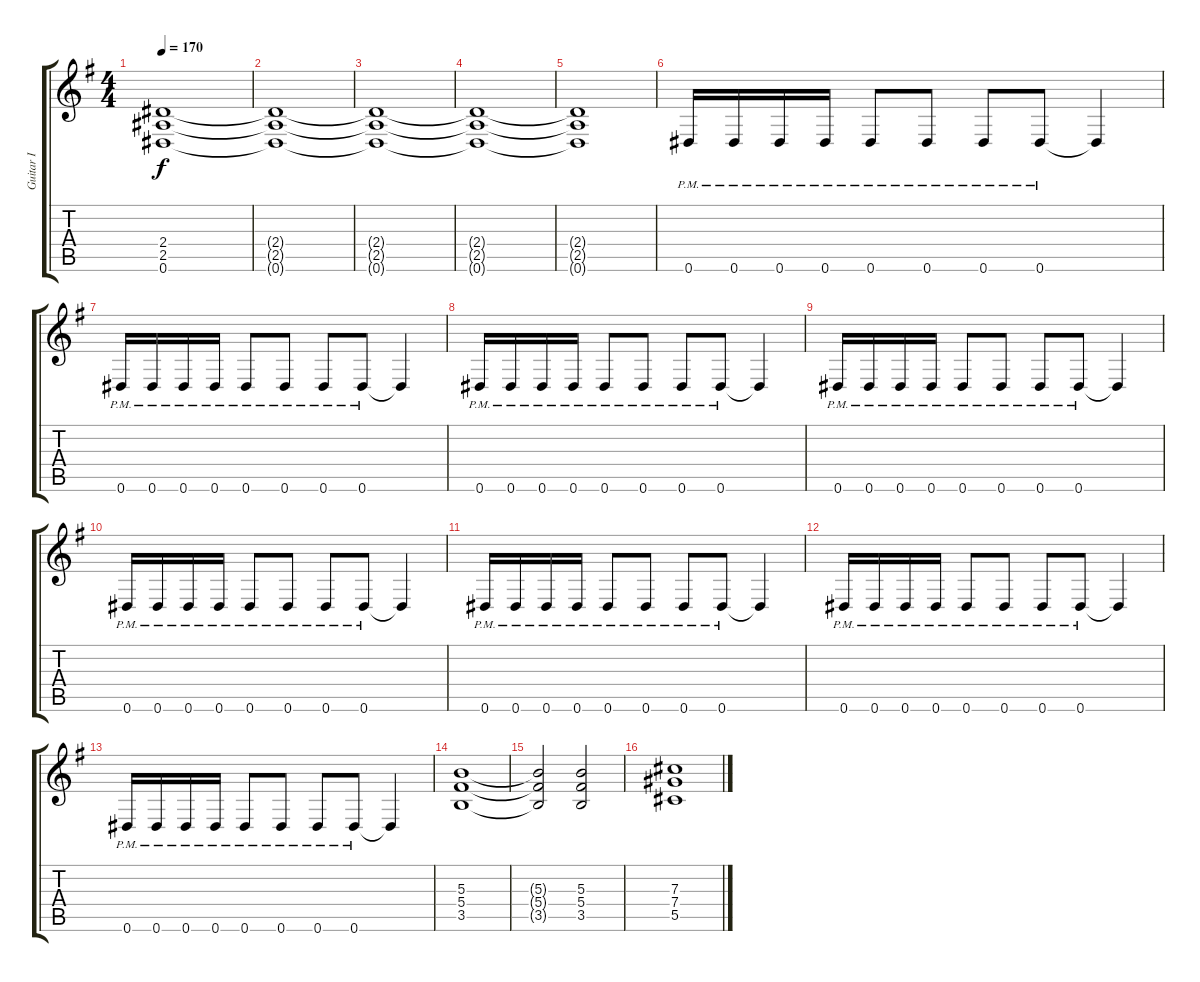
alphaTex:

\track ("Guitar I" "Guitar I") {instrument distortionguitar}
\staff {score tabs}
\tuning (Eb4 Bb3 Gb3 Db3 Ab2 Eb2) {hide}
\ts (4 4)
\tempo 170
\clef g2
\ks g
(2.4{t} 2.5{t} 0.6{t}).1{dy f} |
(2.4{t} 2.5{t} 0.6{t}).1{volume 0} |
(2.4{t} 2.5{t} 0.6{t}).1 |
(2.4{t} 2.5{t} 0.6{t}).1 |
(2.4{t} 2.5{t} 0.6{t}).1 |
0.6{pm}.16{volume 13} 0.6{pm}.16 0.6{pm}.16 0.6{pm}.16 0.6{pm}.8 0.6{pm}.8 0.6{pm}.8 0.6{pm}.8 0.6{t}.4 |
0.6{pm}.16 0.6{pm}.16 0.6{pm}.16 0.6{pm}.16 0.6{pm}.8 0.6{pm}.8 0.6{pm}.8 0.6{pm}.8 0.6{t}.4 |
0.6{pm}.16 0.6{pm}.16 0.6{pm}.16 0.6{pm}.16 0.6{pm}.8 0.6{pm}.8 0.6{pm}.8 0.6{pm}.8 0.6{t}.4 |
0.6{pm}.16 0.6{pm}.16 0.6{pm}.16 0.6{pm}.16 0.6{pm}.8 0.6{pm}.8 0.6{pm}.8 0.6{pm}.8 0.6{t}.4 |
0.6{pm}.16 0.6{pm}.16 0.6{pm}.16 0.6{pm}.16 0.6{pm}.8 0.6{pm}.8 0.6{pm}.8 0.6{pm}.8 0.6{t}.4 |
0.6{pm}.16 0.6{pm}.16 0.6{pm}.16 0.6{pm}.16 0.6{pm}.8 0.6{pm}.8 0.6{pm}.8 0.6{pm}.8 0.6{t}.4 |
0.6{pm}.16 0.6{pm}.16 0.6{pm}.16 0.6{pm}.16 0.6{pm}.8 0.6{pm}.8 0.6{pm}.8 0.6{pm}.8 0.6{t}.4 |
0.6{pm}.16 0.6{pm}.16 0.6{pm}.16 0.6{pm}.16 0.6{pm}.8 0.6{pm}.8 0.6{pm}.8 0.6{pm}.8 0.6{t}.4 |
(5.3 5.4 3.5).1 |
(5.3{t} 5.4{t} 3.5{t}).2 (5.3 5.4 3.5).2 |
(7.3 7.4 5.5).1
